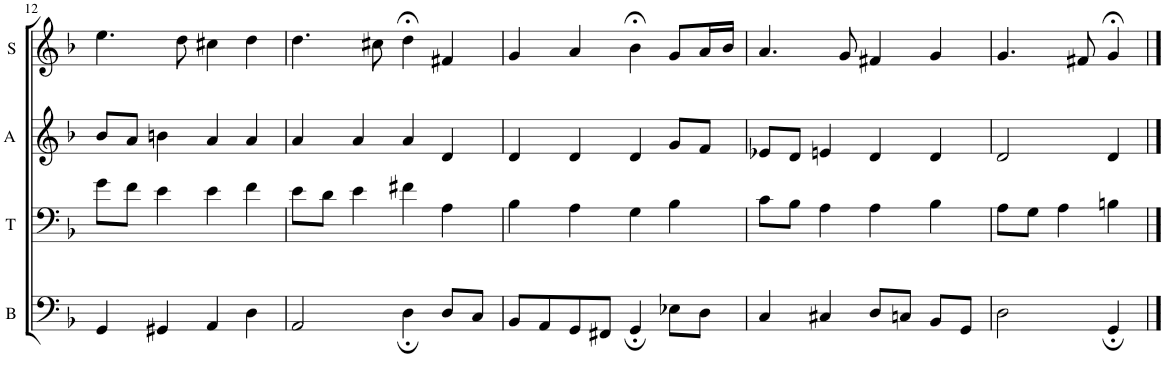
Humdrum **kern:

**kern	**kern	**kern	**kern
*part4	*part3	*part2	*part1
*staff4	*staff3	*staff2	*staff1
*I"B	*I"T	*I"A	*I"S
*I'B	*I'T	*I'A	*I'S
!!LO:PB:g=z
*clefF4	*clefF4	*clefG2	*clefG2
*k[b-]	*k[b-]	*k[b-]	*k[b-]
*M4/4	*M4/4	*M4/4	*M4/4
=12	=12	=12	=12
4GG/	8g\L	8b-/L	4.ee\
.	8f\J	8a/J	.
4GG#X/	4e\	4bn\	.
.	.	.	8dd\
4AA/	4e\	4a/	4cc#X\
4D\	4f\	4a/	4dd\
=13	=13	=13	=13
2AA/	8e\L	4a/	4.dd\
.	8d\J	.	.
.	4e\	4a/	.
.	.	.	8cc#X\
4D;\	4f#X\	4a/	4dd;<\
8D/L	4A\	4d/	4f#X/
8C/J	.	.	.
=14	=14	=14	=14
8BB-/L	4B-\	4d/	4g/
8AA/	.	.	.
8GG/	4A\	4d/	4a/
8FF#X/J	.	.	.
4GG;/	4G\	4d/	4b-;<\
8E-X\L	4B-\	8g/L	8g/L
8D\J	.	8f/J	16a/L
.	.	.	16b-/JJ
=15	=15	=15	=15
4C/	8c\L	8e-X/L	4.a/
.	8B-\J	8d/J	.
4C#X/	4A\	4en/	.
.	.	.	8g/
8D/L	4A\	4d/	4f#X/
8Cn/J	.	.	.
8BB-/L	4B-\	4d/	4g/
8GG/J	.	.	.
=16	=16	=16	=16
2D\	8A\L	2d/	4.g/
.	8G\J	.	.
.	4A\	.	.
.	.	.	8f#X/
4GG;/	4Bn\	4d/	4g;</
==	==	==	==
*-	*-	*-	*-
